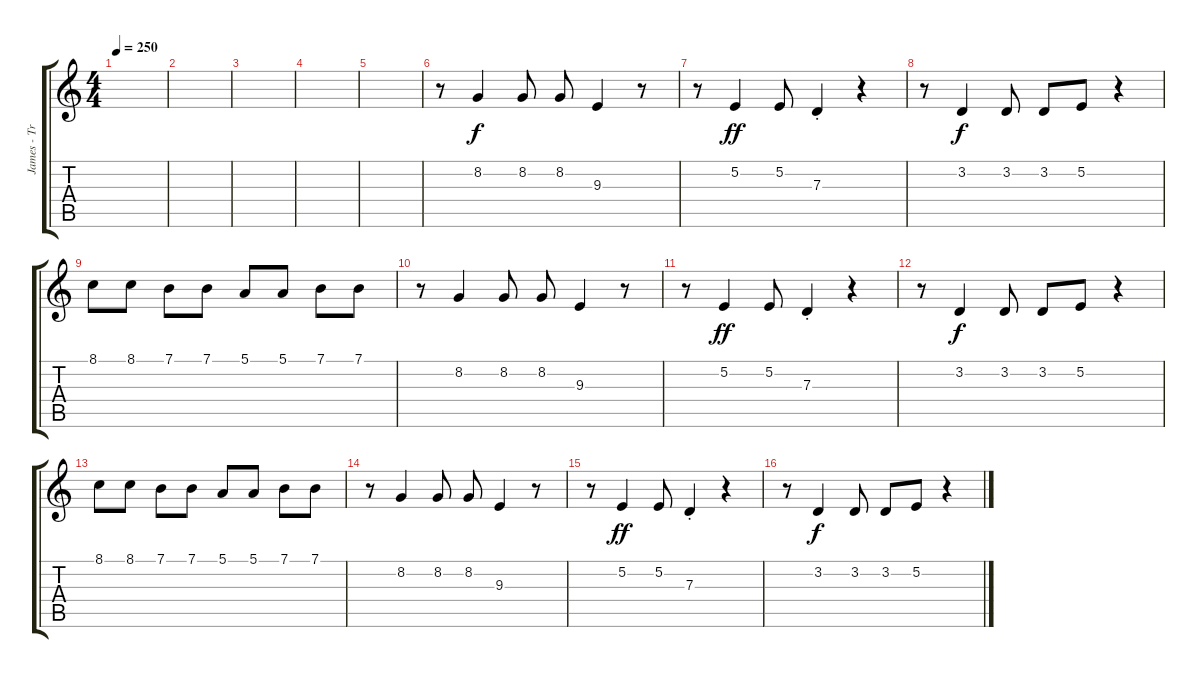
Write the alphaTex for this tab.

\track ("James - Trumpet" "James - Tr") {instrument trumpet}
\staff {score tabs}
\tuning (E4 B3 G3 D3 A2 E2) {hide}
\ts (4 4)
\tempo 250
\clef g2
\ks c
|
|
|
|
|
r.8 8.2.4 8.2.8 8.2.8 9.3.4 r.8 |
r.8 5.2.4{dy ff} 5.2.8 7.3{st}.4 r.4 |
r.8 3.2.4{dy f} 3.2.8 3.2.8 5.2.8 r.4 |
8.1.8 8.1.8 7.1.8 7.1.8 5.1.8 5.1.8 7.1.8 7.1.8 |
r.8 8.2.4 8.2.8 8.2.8 9.3.4 r.8 |
r.8 5.2.4{dy ff} 5.2.8 7.3{st}.4 r.4 |
r.8 3.2.4{dy f} 3.2.8 3.2.8 5.2.8 r.4 |
8.1.8 8.1.8 7.1.8 7.1.8 5.1.8 5.1.8 7.1.8 7.1.8 |
r.8 8.2.4 8.2.8 8.2.8 9.3.4 r.8 |
r.8 5.2.4{dy ff} 5.2.8 7.3{st}.4 r.4 |
r.8 3.2.4{dy f} 3.2.8 3.2.8 5.2.8 r.4
